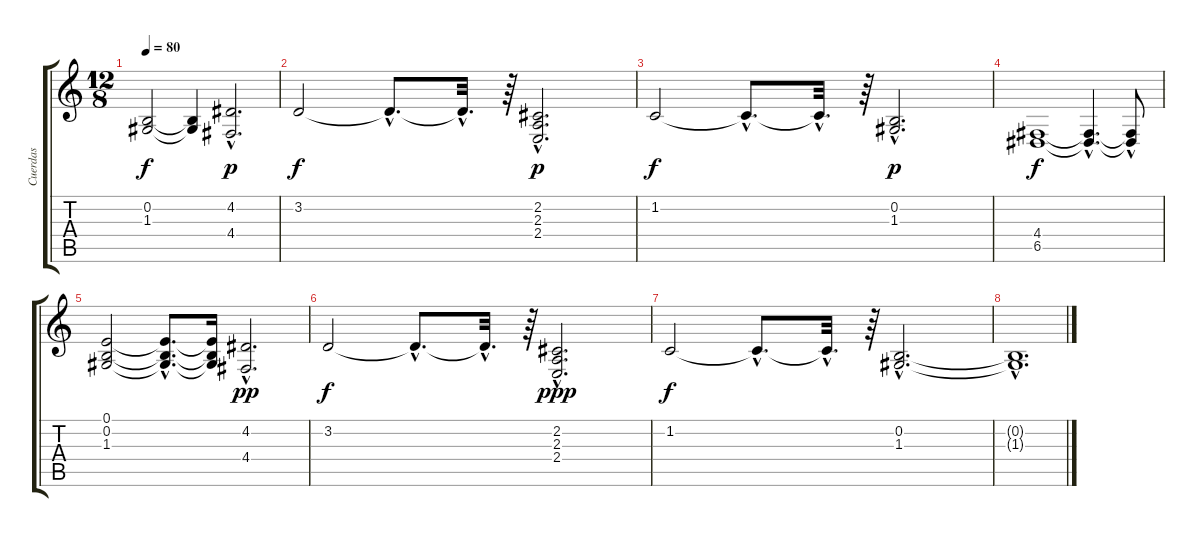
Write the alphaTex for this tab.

\track ("Cuerdas" "Cuerdas") {instrument stringensemble2}
\staff {score tabs}
\tuning (E4 B3 G3 D3 A2 E2) {hide}
\ts (12 8)
\tempo 80
\clef g2
\ks c
(0.2 1.3).2{dy f} (0.2{t} 1.3{t}).4 (4.2{hac} 4.4).2{d dy p} |
3.2.2{dy f} 3.2{hac t}.8{d} 3.2{hac t}.32{d} r.64 (2.2{hac} 2.3 2.4).2{d dy p} |
1.2.2{dy f} 1.2{hac t}.8{d} 1.2{hac t}.32{d} r.64 (0.2 1.3{hac}).2{d dy p} |
(4.4 6.5).1{dy f} (4.4{hac t} 6.5{hac t}).4{d} (4.4{hac t} 6.5{t}).8 |
(0.1 0.2 1.3).2 (0.1{hac t} 0.2{hac t} 1.3{hac t}).8{d} (0.1{t} 0.2{t} 1.3{t}).16 (4.2{hac} 4.4).2{d dy pp} |
3.2.2{dy f} 3.2{hac t}.8{d} 3.2{hac t}.32{d} r.64 (2.2{hac} 2.3 2.4).2{d dy ppp} |
1.2.2{dy f} 1.2{hac t}.8{d} 1.2{hac t}.32{d} r.64 (0.2{hac} 1.3{hac}).2{d} |
(0.2{hac t} 1.3{t}).1{d}
